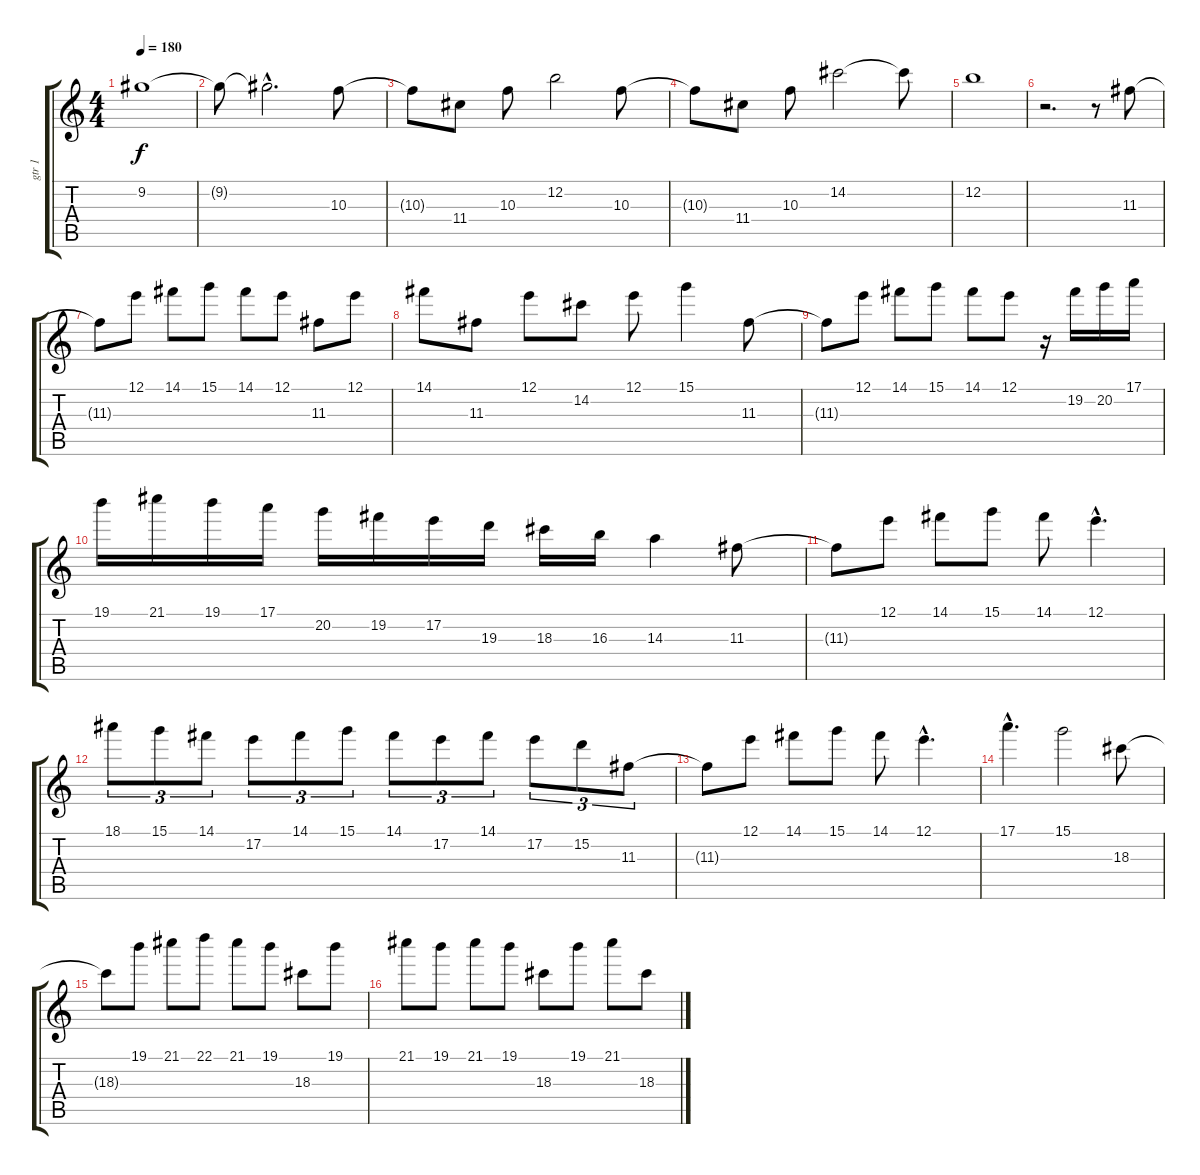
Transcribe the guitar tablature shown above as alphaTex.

\track ("gtr 1" "gtr 1") {instrument distortionguitar}
\staff {score tabs}
\tuning (E4 B3 G3 D3 A2 E2) {hide}
\ts (4 4)
\tempo 180
\clef g2
\ks c
9.2{t}.1{dy f} |
9.2{t}.8 9.2{hac t}.2{d} 10.3.8 |
10.3{t}.8 11.4.8 10.3.8 12.2.2 10.3.8 |
10.3{t}.8 11.4.8 10.3.8 14.2.2 14.2{t}.8 |
12.2.1 |
r.2{d} r.8 11.3.8 |
11.3{t}.8 12.1.8 14.1.8 15.1.8 14.1.8 12.1.8 11.3.8 12.1.8 |
14.1.8 11.3.8 12.1.8 14.2.8 12.1.8 15.1.4 11.3.8 |
11.3{t}.8 12.1.8 14.1.8 15.1.8 14.1.8 12.1.8 r.16 19.2.16 20.2.16 17.1.16 |
19.1.16 21.1.16 19.1.16 17.1.16 20.2.16 19.2.16 17.2.16 19.3.16 18.3.16 16.3.16 14.3.4 11.3.8 |
11.3{t}.8 12.1.8 14.1.8 15.1.8 14.1.8 12.1{hac}.4{d} |
18.1.8{tu (3 2)} 15.1.8{tu (3 2)} 14.1.8{tu (3 2)} 17.2.8{tu (3 2)} 14.1.8{tu (3 2)} 15.1.8{tu (3 2)} 14.1.8{tu (3 2)} 17.2.8{tu (3 2)} 14.1.8{tu (3 2)} 17.2.8{tu (3 2)} 15.2.8{tu (3 2)} 11.3.8{tu (3 2)} |
11.3{t}.8 12.1.8 14.1.8 15.1.8 14.1.8 12.1{hac}.4{d} |
17.1{hac}.4{d} 15.1.2 18.3.8 |
18.3{t}.8 19.1.8 21.1.8 22.1.8 21.1.8 19.1.8 18.3.8 19.1.8 |
21.1.8 19.1.8 21.1.8 19.1.8 18.3.8 19.1.8 21.1.8 18.3.8
